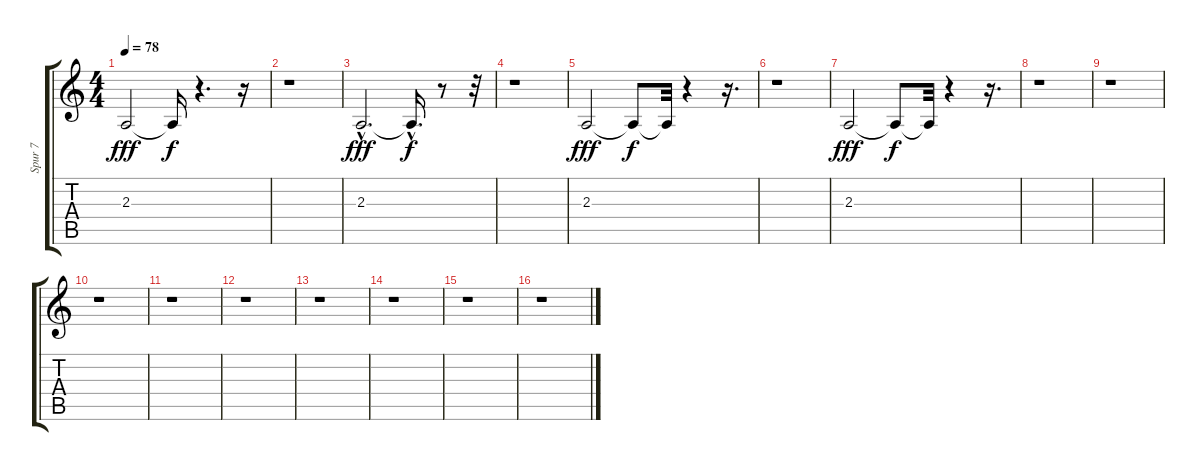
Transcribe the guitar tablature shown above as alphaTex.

\track ("Spur 7" "Spur 7") {instrument pad8sweep}
\staff {score tabs}
\tuning (E4 B3 G3 D3 A2 E2) {hide}
\ts (4 4)
\tempo 78
\clef g2
\ks c
2.3.2{dy fff} 2.3{t}.16{dy f} r.4{d} r.16 |
r.1 |
2.3{hac}.2{d dy fff} 2.3{hac t}.16{d dy f} r.8 r.32 |
r.1 |
2.3.2{dy fff} 2.3{t}.8{dy f} 2.3{t}.32 r.4 r.16{d} |
r.1 |
2.3.2{dy fff} 2.3{t}.8{dy f} 2.3{t}.32 r.4 r.16{d} |
r.1 |
r.1 |
r.1 |
r.1 |
r.1 |
r.1 |
r.1 |
r.1 |
r.1
